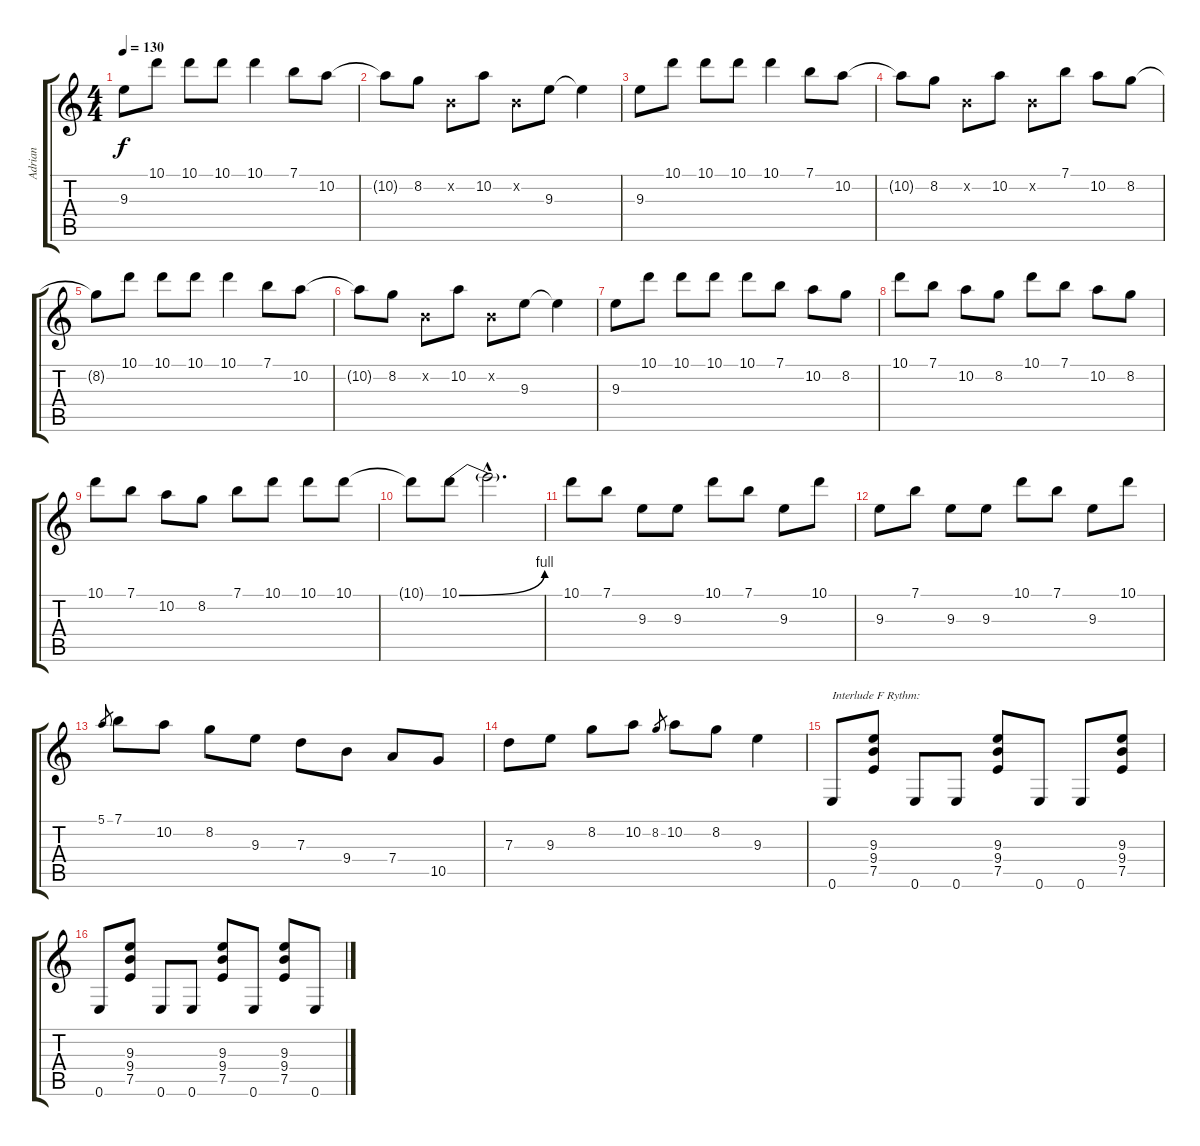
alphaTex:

\track ("Adrian" "Adrian") {instrument distortionguitar}
\staff {score tabs}
\tuning (E4 B3 G3 D3 A2 E2) {hide}
\ts (4 4)
\tempo 130
\clef g2
\ks c
9.3.8{dy f} 10.1.8 10.1.8 10.1.8 10.1.4 7.1.8 10.2.8 |
10.2{t}.8 8.2.8 0.2{x}.8 10.2.8 0.2{x}.8 9.3.8 9.3{t}.4 |
9.3.8 10.1.8 10.1.8 10.1.8 10.1.4 7.1.8 10.2.8 |
10.2{t}.8 8.2.8 0.2{x}.8 10.2.8 0.2{x}.8 7.1.8 10.2.8 8.2.8 |
8.2{t}.8 10.1.8 10.1.8 10.1.8 10.1.4 7.1.8 10.2.8 |
10.2{t}.8 8.2.8 0.2{x}.8 10.2.8 0.2{x}.8 9.3.8 9.3{t}.4 |
9.3.8 10.1.8 10.1.8 10.1.8 10.1.8 7.1.8 10.2.8 8.2.8 |
10.1.8 7.1.8 10.2.8 8.2.8 10.1.8 7.1.8 10.2.8 8.2.8 |
10.1.8 7.1.8 10.2.8 8.2.8 7.1.8 10.1.8 10.1.8 10.1.8 |
10.1{t}.8 10.1{be (bend 0 0 60 4)}.8 10.1{hac t}.2{d} |
10.1.8 7.1.8 9.3.8 9.3.8 10.1.8 7.1.8 9.3.8 10.1.8 |
9.3.8 7.1.8 9.3.8 9.3.8 10.1.8 7.1.8 9.3.8 10.1.8 |
5.1.8{gr} 7.1.8 10.2.8 8.2.8 9.3.8 7.3.8 9.4.8 7.4.8 10.5.8 |
7.3.8 9.3.8 8.2.8 10.2.8 8.2.8{gr} 10.2.8 8.2.8 9.3.4 |
0.6.8{txt "Interlude F Rythm:" volume 10 instrument distortionguitar} (9.3 9.4 7.5).8 0.6.8 0.6.8 (9.3 9.4 7.5).8 0.6.8 0.6.8 (9.3 9.4 7.5).8 |
0.6.8 (9.3 9.4 7.5).8 0.6.8 0.6.8 (9.3 9.4 7.5).8 0.6.8 (9.3 9.4 7.5).8 0.6.8
